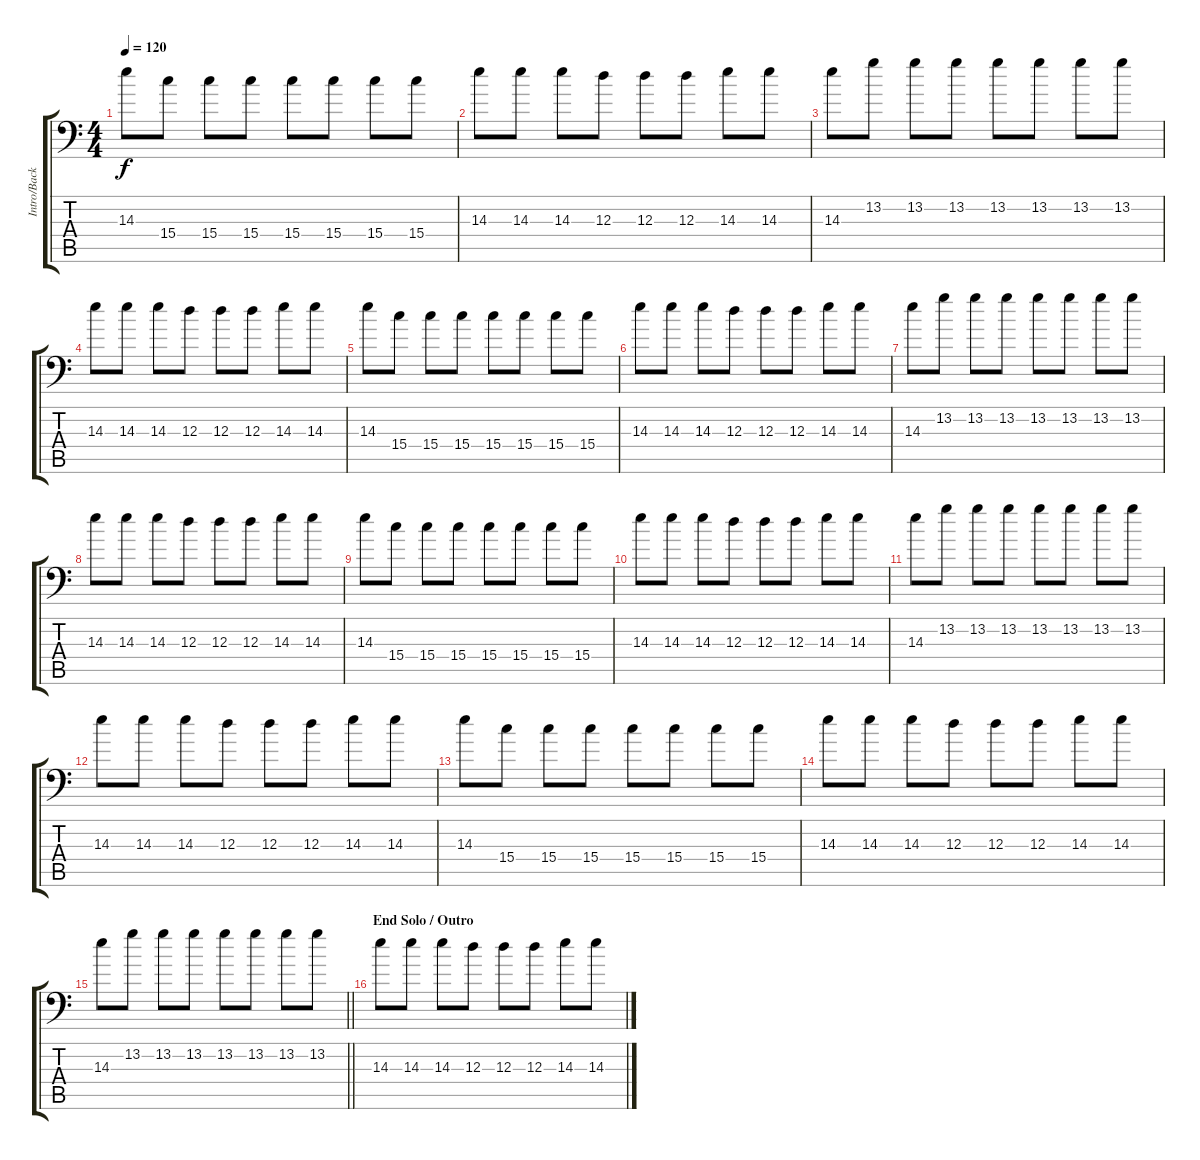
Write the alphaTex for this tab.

\track ("Intro/Background Guitar 2" "Intro/Back") {instrument electricguitarjazz}
\staff {score tabs}
\tuning (B3 Gb3 D3 A2 E2 A1) {hide}
\ts (4 4)
\tempo 120
\clef f4
\ks c
14.3.8{dy f} 15.4.8 15.4.8 15.4.8 15.4.8 15.4.8 15.4.8 15.4.8 |
14.3.8 14.3.8 14.3.8 12.3.8 12.3.8 12.3.8 14.3.8 14.3.8 |
14.3.8 13.2.8 13.2.8 13.2.8 13.2.8 13.2.8 13.2.8 13.2.8 |
14.3.8 14.3.8 14.3.8 12.3.8 12.3.8 12.3.8 14.3.8 14.3.8 |
14.3.8 15.4.8 15.4.8 15.4.8 15.4.8 15.4.8 15.4.8 15.4.8 |
14.3.8 14.3.8 14.3.8 12.3.8 12.3.8 12.3.8 14.3.8 14.3.8 |
14.3.8 13.2.8 13.2.8 13.2.8 13.2.8 13.2.8 13.2.8 13.2.8 |
14.3.8 14.3.8 14.3.8 12.3.8 12.3.8 12.3.8 14.3.8 14.3.8 |
14.3.8 15.4.8 15.4.8 15.4.8 15.4.8 15.4.8 15.4.8 15.4.8 |
14.3.8 14.3.8 14.3.8 12.3.8 12.3.8 12.3.8 14.3.8 14.3.8 |
14.3.8 13.2.8 13.2.8 13.2.8 13.2.8 13.2.8 13.2.8 13.2.8 |
14.3.8 14.3.8 14.3.8 12.3.8 12.3.8 12.3.8 14.3.8 14.3.8 |
14.3.8 15.4.8 15.4.8 15.4.8 15.4.8 15.4.8 15.4.8 15.4.8 |
14.3.8 14.3.8 14.3.8 12.3.8 12.3.8 12.3.8 14.3.8 14.3.8 |
\barLineRight lightlight
14.3.8 13.2.8 13.2.8 13.2.8 13.2.8 13.2.8 13.2.8 13.2.8 |
\section ("" "End Solo / Outro")
14.3.8 14.3.8 14.3.8 12.3.8 12.3.8 12.3.8 14.3.8 14.3.8
